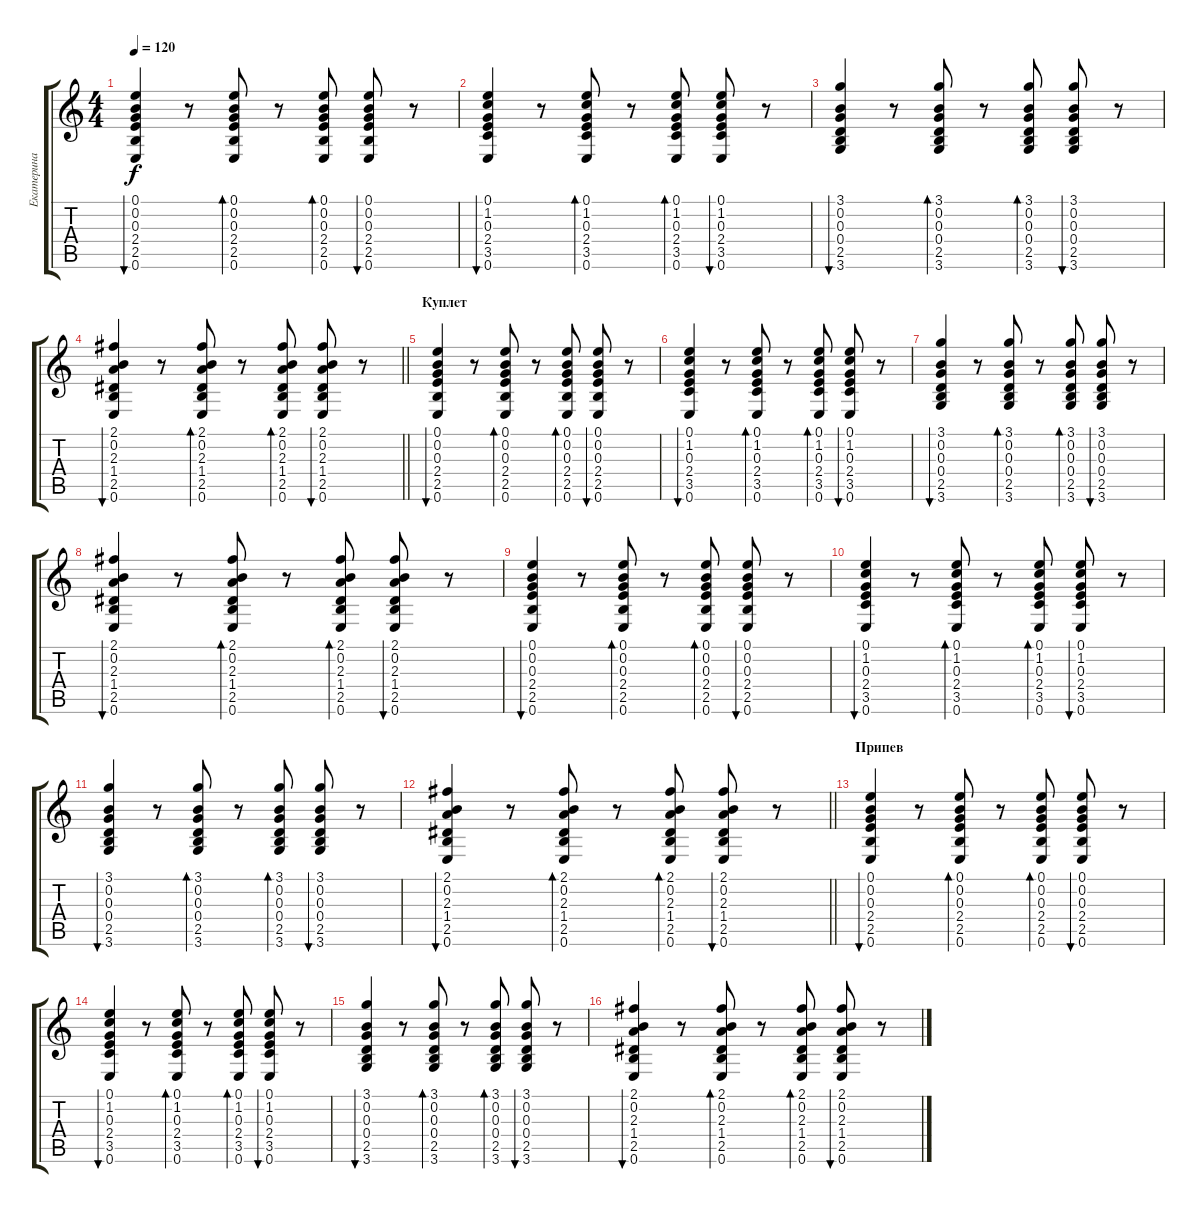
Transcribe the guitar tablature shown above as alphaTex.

\track ("Екатерина" "Екатерина") {instrument acousticguitarnylon}
\staff {score tabs}
\tuning (E4 B3 G3 D3 A2 E2) {hide}
\ts (4 4)
\tempo 120
\clef g2
\ks c
(0.1 0.2 0.3 2.4 2.5 0.6).4{bu 60 dy f} r.8 (0.1 0.2 0.3 2.4 2.5 0.6).8{bd 60} r.8 (0.1 0.2 0.3 2.4 2.5 0.6).8{bd 60} (0.1 0.2 0.3 2.4 2.5 0.6).8{bu 60} r.8 |
(0.1 1.2 0.3 2.4 3.5 0.6).4{bu 60} r.8 (0.1 1.2 0.3 2.4 3.5 0.6).8{bd 60} r.8 (0.1 1.2 0.3 2.4 3.5 0.6).8{bd 60} (0.1 1.2 0.3 2.4 3.5 0.6).8{bu 60} r.8 |
(3.1 0.2 0.3 0.4 2.5 3.6).4{bu 60} r.8 (3.1 0.2 0.3 0.4 2.5 3.6).8{bd 60} r.8 (3.1 0.2 0.3 0.4 2.5 3.6).8{bd 60} (3.1 0.2 0.3 0.4 2.5 3.6).8{bu 60} r.8 |
\barLineRight lightlight
(2.1 0.2 2.3 1.4 2.5 0.6).4{bu 60} r.8 (2.1 0.2 2.3 1.4 2.5 0.6).8{bd 60} r.8 (2.1 0.2 2.3 1.4 2.5 0.6).8{bd 60} (2.1 0.2 2.3 1.4 2.5 0.6).8{bu 60} r.8 |
\section ("" "Куплет")
(0.1 0.2 0.3 2.4 2.5 0.6).4{bu 60} r.8 (0.1 0.2 0.3 2.4 2.5 0.6).8{bd 60} r.8 (0.1 0.2 0.3 2.4 2.5 0.6).8{bd 60} (0.1 0.2 0.3 2.4 2.5 0.6).8{bu 60} r.8 |
(0.1 1.2 0.3 2.4 3.5 0.6).4{bu 60} r.8 (0.1 1.2 0.3 2.4 3.5 0.6).8{bd 60} r.8 (0.1 1.2 0.3 2.4 3.5 0.6).8{bd 60} (0.1 1.2 0.3 2.4 3.5 0.6).8{bu 60} r.8 |
(3.1 0.2 0.3 0.4 2.5 3.6).4{bu 60} r.8 (3.1 0.2 0.3 0.4 2.5 3.6).8{bd 60} r.8 (3.1 0.2 0.3 0.4 2.5 3.6).8{bd 60} (3.1 0.2 0.3 0.4 2.5 3.6).8{bu 60} r.8 |
(2.1 0.2 2.3 1.4 2.5 0.6).4{bu 60} r.8 (2.1 0.2 2.3 1.4 2.5 0.6).8{bd 60} r.8 (2.1 0.2 2.3 1.4 2.5 0.6).8{bd 60} (2.1 0.2 2.3 1.4 2.5 0.6).8{bu 60} r.8 |
(0.1 0.2 0.3 2.4 2.5 0.6).4{bu 60} r.8 (0.1 0.2 0.3 2.4 2.5 0.6).8{bd 60} r.8 (0.1 0.2 0.3 2.4 2.5 0.6).8{bd 60} (0.1 0.2 0.3 2.4 2.5 0.6).8{bu 60} r.8 |
(0.1 1.2 0.3 2.4 3.5 0.6).4{bu 60} r.8 (0.1 1.2 0.3 2.4 3.5 0.6).8{bd 60} r.8 (0.1 1.2 0.3 2.4 3.5 0.6).8{bd 60} (0.1 1.2 0.3 2.4 3.5 0.6).8{bu 60} r.8 |
(3.1 0.2 0.3 0.4 2.5 3.6).4{bu 60} r.8 (3.1 0.2 0.3 0.4 2.5 3.6).8{bd 60} r.8 (3.1 0.2 0.3 0.4 2.5 3.6).8{bd 60} (3.1 0.2 0.3 0.4 2.5 3.6).8{bu 60} r.8 |
\barLineRight lightlight
(2.1 0.2 2.3 1.4 2.5 0.6).4{bu 60} r.8 (2.1 0.2 2.3 1.4 2.5 0.6).8{bd 60} r.8 (2.1 0.2 2.3 1.4 2.5 0.6).8{bd 60} (2.1 0.2 2.3 1.4 2.5 0.6).8{bu 60} r.8 |
\section ("" "Припев")
(0.1 0.2 0.3 2.4 2.5 0.6).4{bu 60} r.8 (0.1 0.2 0.3 2.4 2.5 0.6).8{bd 60} r.8 (0.1 0.2 0.3 2.4 2.5 0.6).8{bd 60} (0.1 0.2 0.3 2.4 2.5 0.6).8{bu 60} r.8 |
(0.1 1.2 0.3 2.4 3.5 0.6).4{bu 60} r.8 (0.1 1.2 0.3 2.4 3.5 0.6).8{bd 60} r.8 (0.1 1.2 0.3 2.4 3.5 0.6).8{bd 60} (0.1 1.2 0.3 2.4 3.5 0.6).8{bu 60} r.8 |
(3.1 0.2 0.3 0.4 2.5 3.6).4{bu 60} r.8 (3.1 0.2 0.3 0.4 2.5 3.6).8{bd 60} r.8 (3.1 0.2 0.3 0.4 2.5 3.6).8{bd 60} (3.1 0.2 0.3 0.4 2.5 3.6).8{bu 60} r.8 |
(2.1 0.2 2.3 1.4 2.5 0.6).4{bu 60} r.8 (2.1 0.2 2.3 1.4 2.5 0.6).8{bd 60} r.8 (2.1 0.2 2.3 1.4 2.5 0.6).8{bd 60} (2.1 0.2 2.3 1.4 2.5 0.6).8{bu 60} r.8
